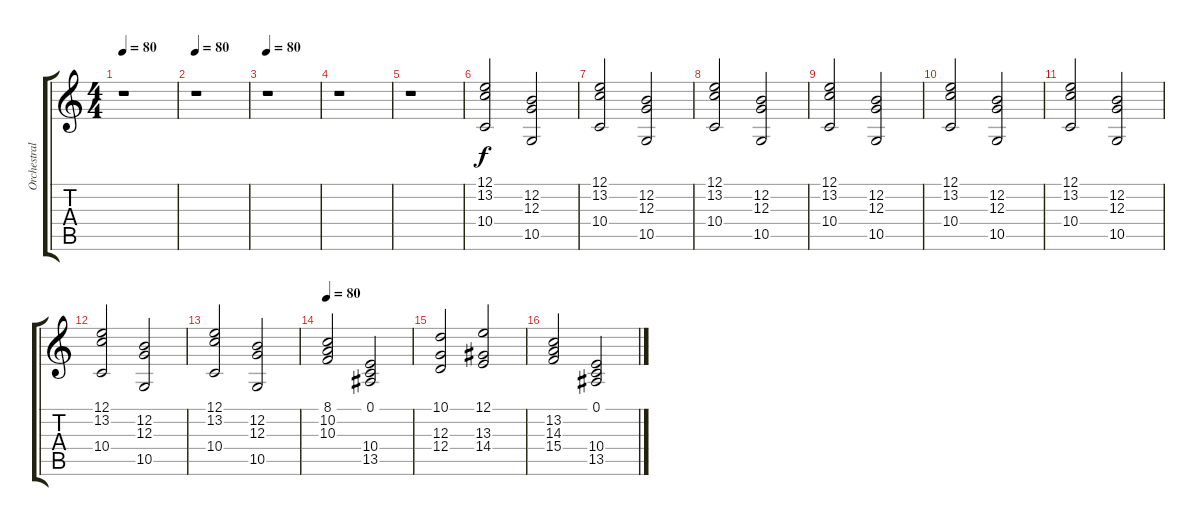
\track ("Orchestral" "Orchestral") {instrument synthstrings1}
\staff {score tabs}
\tuning (E4 B3 G3 D3 A2 E2) {hide}
\ts (4 4)
\tempo 80
\clef g2
\ks c
r.1{dy f} |
\tempo 80
r.1 |
\tempo 80
r.1 |
r.1 |
r.1 |
(12.1 13.2 10.4).2 (12.2 12.3 10.5).2 |
(12.1 13.2 10.4).2 (12.2 12.3 10.5).2 |
(12.1 13.2 10.4).2 (12.2 12.3 10.5).2 |
(12.1 13.2 10.4).2 (12.2 12.3 10.5).2 |
(12.1 13.2 10.4).2 (12.2 12.3 10.5).2 |
(12.1 13.2 10.4).2 (12.2 12.3 10.5).2 |
(12.1 13.2 10.4).2 (12.2 12.3 10.5).2 |
(12.1 13.2 10.4).2 (12.2 12.3 10.5).2 |
\tempo 80
(8.1 10.2 10.3).2 (0.1 10.4 13.5).2 |
(10.1 12.3 12.4).2 (12.1 13.3 14.4).2 |
(13.2 14.3 15.4).2 (0.1 10.4 13.5).2
